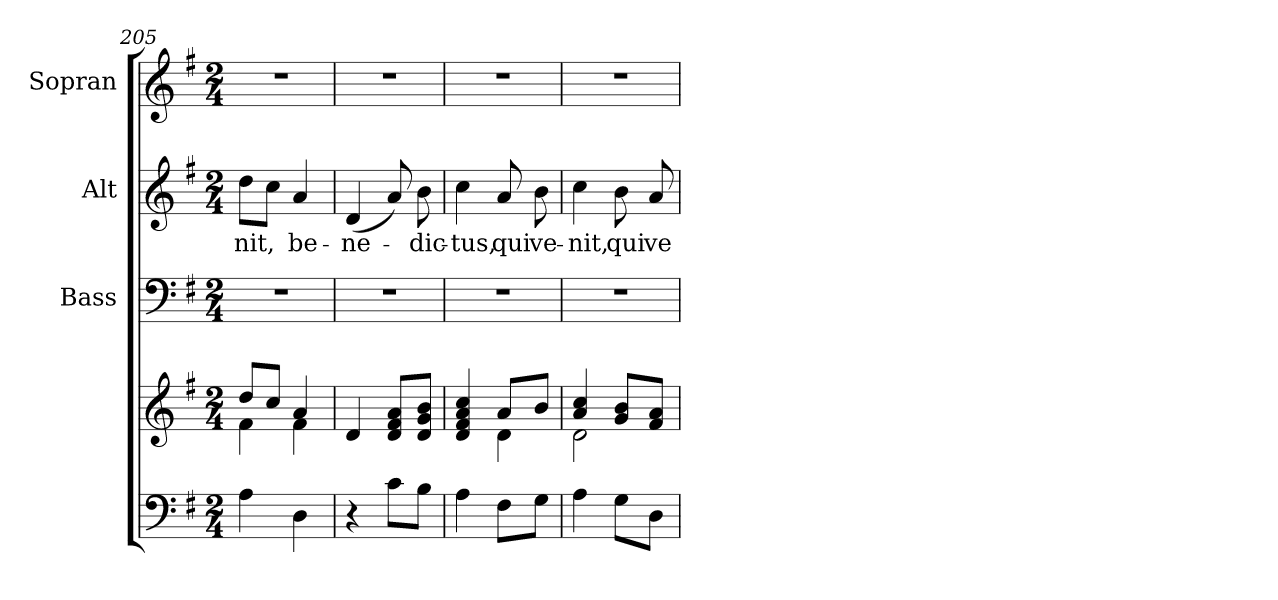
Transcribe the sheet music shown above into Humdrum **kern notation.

**kern	**kern	**kern	**kern	**text	**kern
*part4	*part4	*part3	*part2	*part2	*part1
*staff5	*staff4	*staff3	*staff2	*staff2	*staff1
*	*	*I"Bass	*I"Alt	*	*I"Sopran
*	*	*I'B.	*I'A.	*	*I'S.
*clefF4	*clefG2	*clefF4	*clefG2	*	*clefG2
*k[f#]	*k[f#]	*k[f#]	*k[f#]	*	*k[f#]
*G:	*G:	*G:	*G:	*	*G:
*M2/4	*M2/4	*M2/4	*M2/4	*	*M2/4
=205	=205	=205	=205	=205	=205
*	*^	*	*	*	*
!	!	!	!	!	!LO:LY:b	!
4A\	8dd/L	4f#\	2r	8dd\L	-nit,	2r
.	8cc/J	.	.	8cc\J	.	.
!	!	!	!	!	!LO:LY:b	!
4D\	4a/	4f#\	.	4a/	be-	.
=206	=206	=206	=206	=206	=206	=206
!	!	!	!	!	!LO:LY:b	!
*	*v	*v	*	*	*	*
4r	4d/	2r	(<4d/	-ne-	2r
8c\L	8d/ 8f#/ 8a/L	.	8a/)	.	.
!	!	!	!	!LO:LY:b	!
8B\J	8d/ 8g/ 8b/J	.	8b\	-dic-	.
=207	=207	=207	=207	=207	=207
*	*^	*	*	*	*
!	!	!	!	!	!LO:LY:b	!
4A\	4d/ 4f#/ 4a/ 4cc/	4ryy	2r	4cc\	-tus,	2r
!	!	!	!	!	!LO:LY:b	!
8F#\L	8a/L	4d\	.	8a/	qui	.
!	!	!	!	!	!LO:LY:b	!
8G\J	8b/J	.	.	8b\	ve-	.
=208	=208	=208	=208	=208	=208	=208
!	!	!	!	!	!LO:LY:b	!
4A\	4a/ 4cc/	2d\	2r	4cc\	-nit,	2r
!	!	!	!	!	!LO:LY:b	!
8G\L	8g/ 8b/L	.	.	8b\	qui	.
!	!	!	!	!	!LO:LY:b	!
8D\J	8f#/ 8a/J	.	.	8a/	ve-	.
*	*v	*v	*	*	*	*
=	=	=	=	=	=
*-	*-	*-	*-	*-	*-
